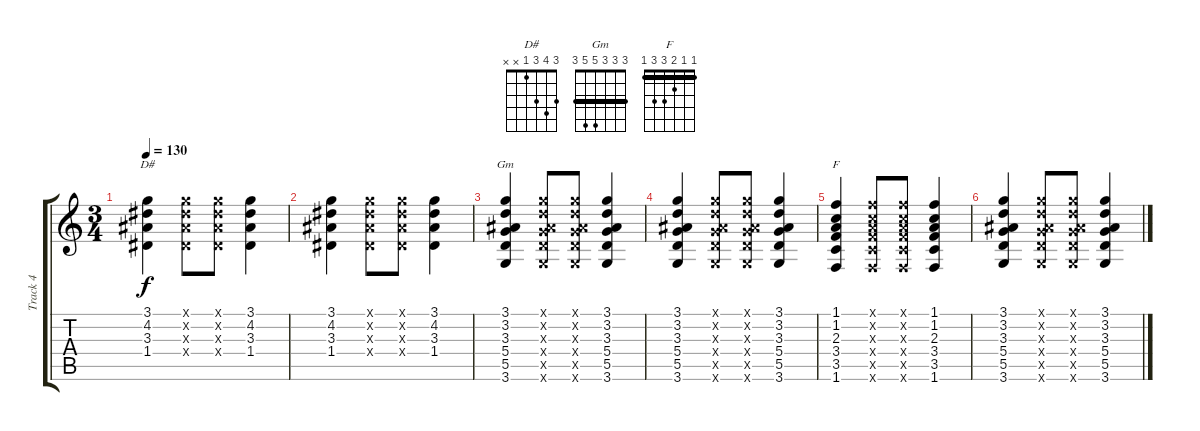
\track ("Track 4" "Track 4") {instrument acousticguitarsteel}
\staff {score tabs}
\tuning (E4 B3 G3 D3 A2 E2) {hide}
\chord ("D#" 3 4 3 1 x x)
\chord ("Gm" 3 3 3 5 5 3) {barre 3}
\chord ("F" 1 1 2 3 3 1) {barre 1}
\ts (3 4)
\tempo 130
\clef g2
\ks c
(3.1 4.2 3.3 1.4).4{ch "D#" dy f} (3.1{x} 4.2{x} 3.3{x} 1.4{x}).8 (3.1{x} 4.2{x} 3.3{x} 1.4{x}).8 (3.1 4.2 3.3 1.4).4 |
(3.1 4.2 3.3 1.4).4 (3.1{x} 4.2{x} 3.3{x} 1.4{x}).8 (3.1{x} 4.2{x} 3.3{x} 1.4{x}).8 (3.1 4.2 3.3 1.4).4 |
(3.1 3.2 3.3 5.4 5.5 3.6).4{ch "Gm"} (3.1{x} 3.2{x} 3.3{x} 5.4{x} 5.5{x} 3.6{x}).8 (3.1{x} 3.2{x} 3.3{x} 5.4{x} 5.5{x} 3.6{x}).8 (3.1 3.2 3.3 5.4 5.5 3.6).4 |
(3.1 3.2 3.3 5.4 5.5 3.6).4 (3.1{x} 3.2{x} 3.3{x} 5.4{x} 5.5{x} 3.6{x}).8 (3.1{x} 3.2{x} 3.3{x} 5.4{x} 5.5{x} 3.6{x}).8 (3.1 3.2 3.3 5.4 5.5 3.6).4 |
(1.1 1.2 2.3 3.4 3.5 1.6).4{ch "F"} (1.1{x} 1.2{x} 2.3{x} 3.4{x} 3.5{x} 1.6{x}).8 (1.1{x} 1.2{x} 2.3{x} 3.4{x} 3.5{x} 1.6{x}).8 (1.1 1.2 2.3 3.4 3.5 1.6).4 |
(3.1 3.2 3.3 5.4 5.5 3.6).4 (3.1{x} 3.2{x} 3.3{x} 5.4{x} 5.5{x} 3.6{x}).8 (3.1{x} 3.2{x} 3.3{x} 5.4{x} 5.5{x} 3.6{x}).8 (3.1 3.2 3.3 5.4 5.5 3.6).4
